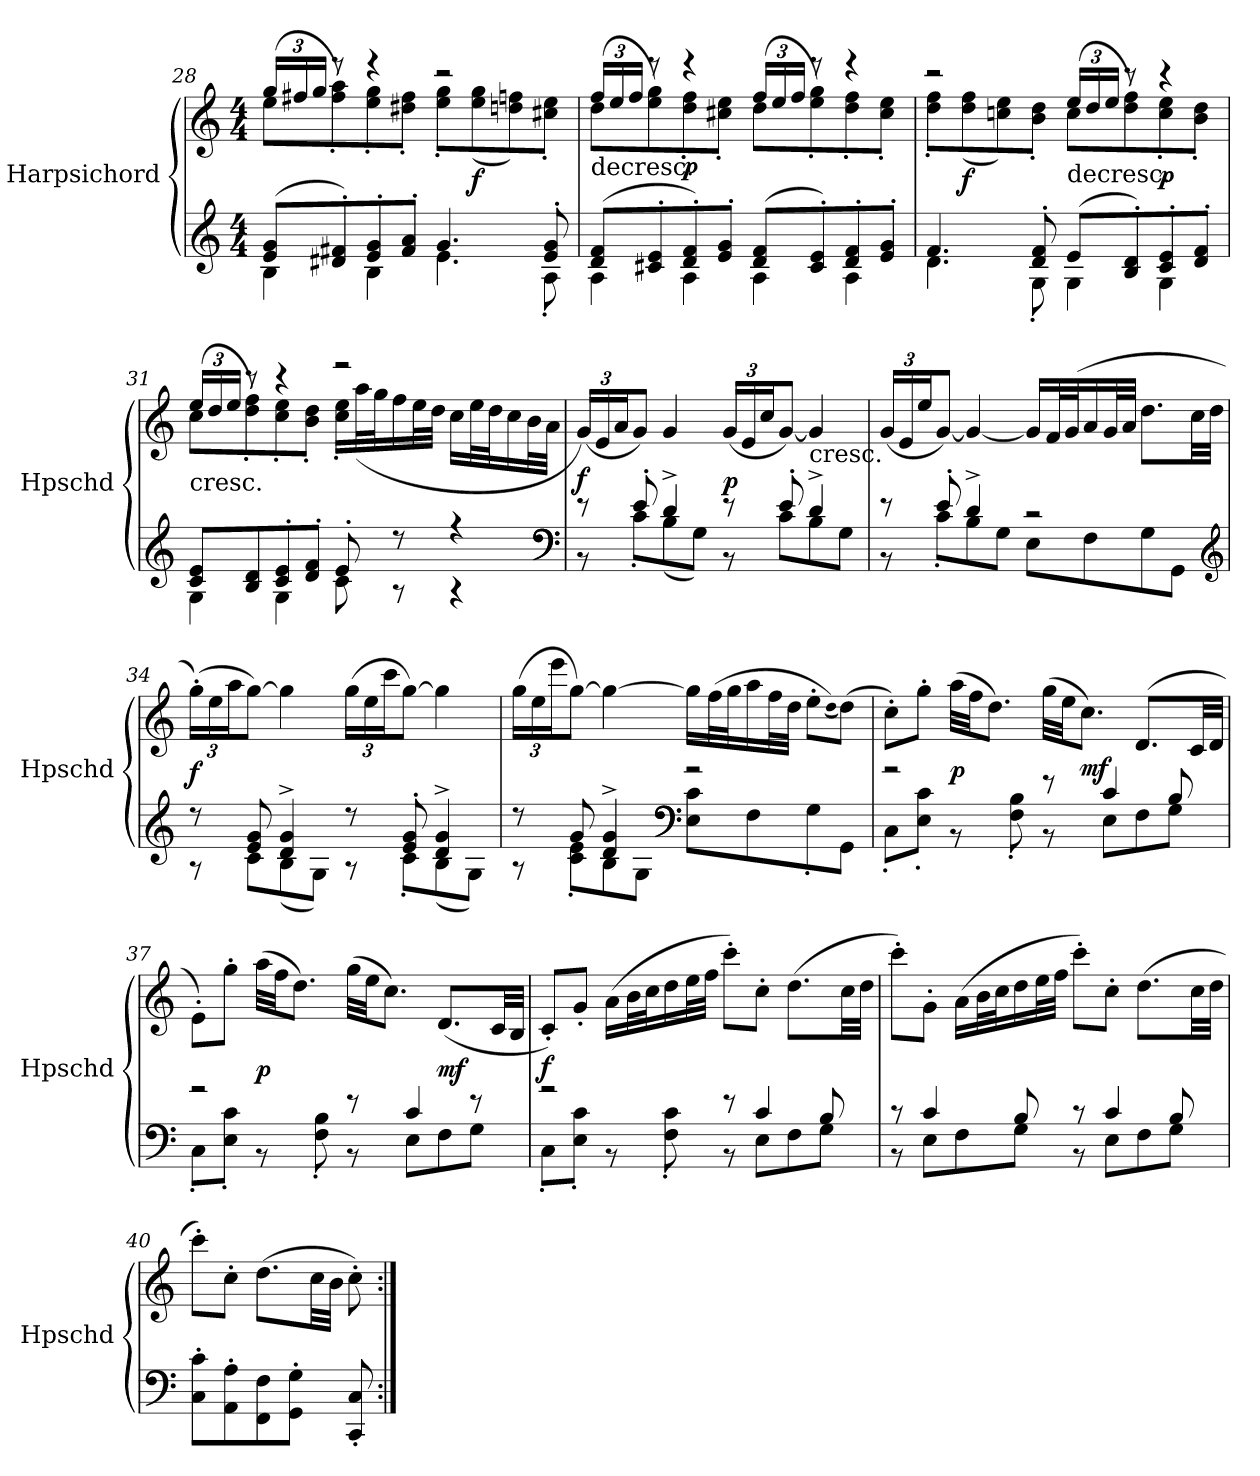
**kern	**kern	**dynam
*part1	*part1	*part1
*staff2	*staff1	*staff1/2
*I"Harpsichord	*	*
*I'Hpschd	*	*
*clefG2	*clefG2	*
*k[]	*k[]	*
*C:	*C:	*
*M4/4	*M4/4	*
=28	=28	=28
*^	*^	*
(8e/ 8g/L	4B\	(24gg/LL	8ee\L	.
.	.	24ff#X/	.	.
.	.	24gg/JJ	.	.
8d#X'/ 8f#X'/)	.	8r	8ff#'\ 8aa'\)	.
8e'/ 8g'/	4B\	4r	8ee'\ 8gg'\	.
8f#'/ 8a'/J	.	.	8dd#X'\ 8ff#'\J	.
4.g/	4.e\	2r	8ee'\ 8gg'\L	.
.	.	.	(8ee\ 8gg\	f
.	.	.	8ddn\ 8ffn\)	.
8e'/ 8g'/	8A'\	.	8cc#X'\ 8ee'\J	.
=29	=29	=29	=29	=29
!	!	!LO:TX:c:t=decresc.	!	!
(8d/ 8f/L	4A\	(24ff/LL	8dd\L	.
.	.	24ee/	.	.
.	.	24ff/JJ	.	.
8c#X'/ 8e'/	.	8r	8ee\ 8gg\)	.
8d'/ 8f'/)	4A\	4r	8dd'\ 8ff'\	p
8e'/ 8g'/J	.	.	8cc#X'\ 8ee'\J	.
(8d/ 8f/L	4A\	(24ff/LL	8dd\L	.
.	.	24ee/	.	.
.	.	24ff/JJ	.	.
8c#'/ 8e'/)	.	8r	8ee'\ 8gg'\)	.
8d'/ 8f'/	4A\	4r	8dd'\ 8ff'\	.
8e'/ 8g'/J	.	.	8cc#'\ 8ee'\J	.
=30	=30	=30	=30	=30
4.f/	4.d\	2r	8dd'\ 8ff'\L	.
.	.	.	(8dd\ 8ff\	f
.	.	.	8ccn\ 8ee\)	.
8d'/ 8f'/	8G'\	.	8b'\ 8dd'\J	.
!	!	!LO:TX:c:t=decresc.	!	!
(8e/L	4G\	(24ee/LL	8cc\L	.
.	.	24dd/	.	.
.	.	24ee/JJ	.	.
8B'/ 8d'/)	.	8r	8dd\ 8ff\)	.
8c'/ 8e'/	4G\	4r	8cc'\ 8ee'\	p
8d'/ 8f'/J	.	.	8b'\ 8dd'\J	.
=31	=31	=31	=31	=31
!	!	!LO:TX:c:t=cresc.	!	!
8c/ 8e/L	4G\	(24ee/LL	8cc\L	.
.	.	24dd/	.	.
.	.	24ee/JJ	.	.
8B/ 8d/	.	8r	8dd'\ 8ff'\)	.
8c'/ 8e'/	4G\	4r	8cc'\ 8ee'\	.
8d'/ 8f'/J	.	.	8b'\ 8dd'\J	.
8e'/	8c\	2r	16cc'\ 16ee'\LL	.
.	.	.	(32aa\L	.
.	.	.	32gg\J	.
8r	8r	.	16ff\	.
.	.	.	32ee\L	.
.	.	.	32dd\JJJ	.
4r	4r	.	16cc\LL	.
.	.	.	32ee\L	.
.	.	.	32dd\J	.
.	.	.	16cc\	.
.	.	.	32b\L	.
.	.	.	32a\JJJ	.
*	*	*v	*v	*
*clefF4	*	*	*
=32	=32	=32	=32
8r	8r	(24g/LL)	f
.	.	24e/	.
.	.	24a/J	.
8e'/	8c'\L	8g/J)	.
4d^/	(8B\	4g/	.
.	8G\J)	.	.
8r	8r	(24g/LL	p
.	.	24e/	.
.	.	24cc/J	.
8e'/	8c\L	[8g/J)	.
!	!	!LO:TX:c:t=cresc.	!
4d^/	8B\	4g/]	.
.	8G\J	.	.
=33	=33	=33	=33
8r	8r	(24g/LL	.
.	.	24e/	.
.	.	24ee/J	.
8e'/	8c'\L	[8g/J)	.
4d^/	8B\	4g/_	.
.	8G\J	.	.
2r	8E\L	16g/LL]	.
.	.	32f/L	.
.	.	(32g/J	.
.	8F\	16a/	.
.	.	32g/L	.
.	.	32a/JJJ	.
.	8G\	8.dd\L	.
.	8GG\J	.	.
.	.	32cc\LL	.
.	.	32dd\JJJ	.
*clefG2	*	*	*
=34	=34	=34	=34
8r	8r	(24gg'\LL)	f
.	.	24ee\	.
.	.	24aa\J	.
8e/ 8g/	8c\L	[8gg\J)	.
4d^/ 4g^/	(8B\	4gg\]	.
.	8G\J)	.	.
8r	8r	(24gg\LL	.
.	.	24ee\	.
.	.	24ccc\J	.
8e'/ 8g'/	8c'\L	[8gg\J)	.
4d^/ 4g^/	(8B\	4gg\]	.
.	8G\J)	.	.
=35	=35	=35	=35
8r	8r	(24gg\LL	.
.	.	24ee\	.
.	.	24eee\J	.
8g/	8c'\ 8e'\L	[8gg\J)	.
4d^/ 4g^/	8B\	4gg\_	.
.	8G\J	.	.
*clefF4	*	*	*
2r	8E\ 8c\L	16gg\LL]	.
.	.	(32ff\L	.
.	.	32gg\J	.
.	8F\	16aa\	.
.	.	32ff\L	.
.	.	32dd\JJJ	.
.	8G'\	8ee'\L	.
.	.	(qdd)	.
.	8GG\J	(8dd\J)	.
=36	=36	=36	=36
2r	8C'\L	8cc'\L)	.
.	8E'\ 8c'\J	8gg'\J	.
.	8r	(32aa\LLL	p
.	.	32ff\JJ	.
.	.	8.dd\J)	.
.	8F'\ 8B'\	.	.
8r	8r	(32gg\LLL	.
.	.	32ee\JJ	.
.	.	8.cc\J)	mf
4c/	8E\L	.	.
.	8F\	(8.d/L	.
8B/	8G\J	.	.
.	.	32c/LL	.
.	.	32d/JJJ	.
=37	=37	=37	=37
2r	8C'\L	8e'\L)	.
.	8E'\ 8c'\J	8gg'\J	.
.	8r	(32aa\LLL	p
.	.	32ff\JJ	.
.	.	8.dd\J)	.
.	8F'\ 8B'\	.	.
8r	8r	(32gg\LLL	.
.	.	32ee\JJ	.
.	.	8.cc\J)	.
4c/	8E\L	.	.
.	8F\	(8.d/L	mf
8r	8G\J	.	.
.	.	32c/LL	.
.	.	32B/JJJ	.
=38	=38	=38	=38
2r	8C'\L	8c'/L)	f
.	8E'\ 8c'\J	8g'/J	.
.	8r	(16a\LL	.
.	.	32b\L	.
.	.	32cc\J	.
.	8F'\ 8c'\	16dd\	.
.	.	32ee\L	.
.	.	32ff\JJJ	.
8r	8r	8ccc'\L)	.
4c/	8E\L	8cc'\J	.
.	8F\	(8.dd\L	.
8B/	8G\J	.	.
.	.	32cc\LL	.
.	.	32dd\JJJ	.
=39	=39	=39	=39
8r	8r	8ccc'\L)	.
4c/	8E\L	8g'\J	.
.	8F\	(16a\LL	.
.	.	32b\L	.
.	.	32cc\J	.
8B/	8G\J	16dd\	.
.	.	32ee\L	.
.	.	32ff\JJJ	.
8r	8r	8ccc'\L)	.
4c/	8E\L	8cc'\J	.
.	8F\	(8.dd\L	.
8B/	8G\J	.	.
.	.	32cc\LL	.
.	.	32dd\JJJ	.
*v	*v	*	*
=40	=40	=40
8C'\ 8c'\L	8ccc'\L)	.
8AA'\ 8A'\	8cc'\J	.
8FF\ 8F\	(8.dd\L	.
8GG'\ 8G'\J	.	.
.	32cc\LL	.
.	32b\JJJ	.
8CC'/ 8C'/	8cc'\)	.
=:|!	=:|!	=:|!
*-	*-	*-
